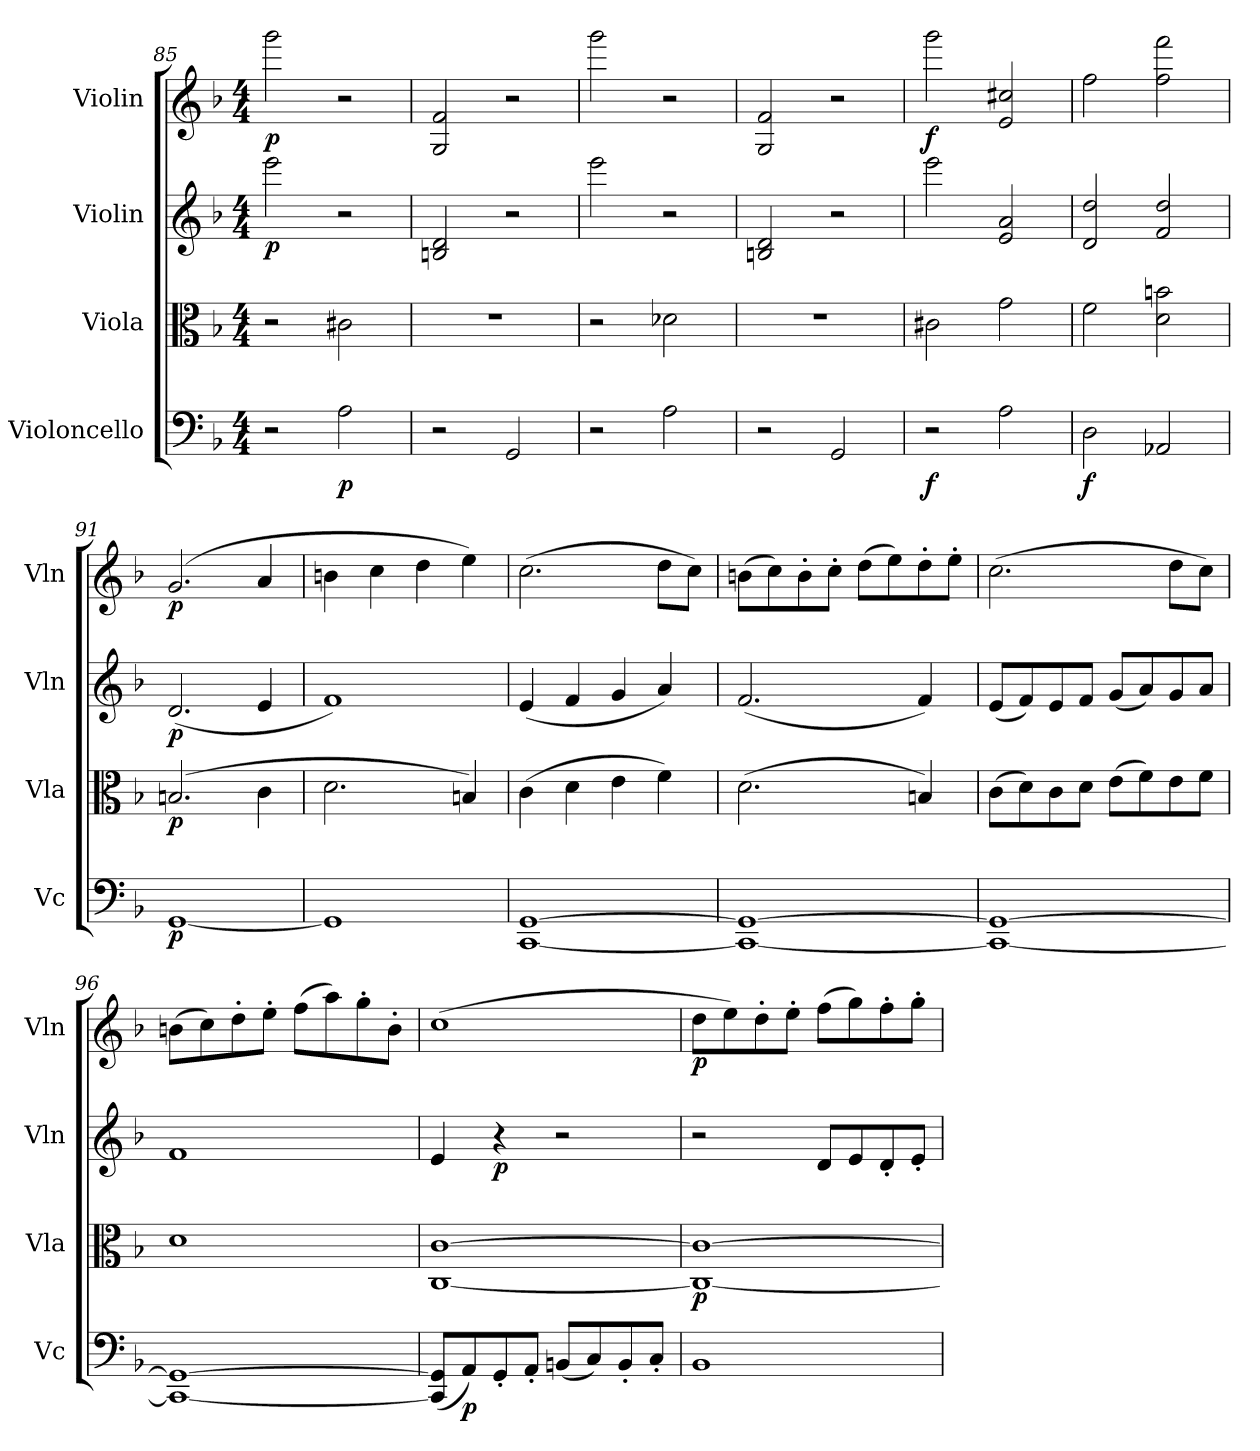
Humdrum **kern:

**kern	**dynam	**kern	**dynam	**kern	**dynam	**kern	**dynam
*part4	*part4	*part3	*part3	*part2	*part2	*part1	*part1
*staff4	*staff4	*staff3	*staff3	*staff2	*staff2	*staff1	*staff1
*I"Violoncello	*	*I"Viola	*	*I"Violin	*	*I"Violin	*
*I'Vc	*	*I'Vla	*	*I'Vln	*	*I'Vln	*
*clefF4	*	*clefC3	*	*clefG2	*	*clefG2	*
*k[b-]	*	*k[b-]	*	*k[b-]	*	*k[b-]	*
*F:	*	*F:	*	*F:	*	*F:	*
*M4/4	*	*M4/4	*	*M4/4	*	*M4/4	*
=85	=85	=85	=85	=85	=85	=85	=85
2r	.	2r	.	2eee\	p	2ggg\	p
2A\	p	2c#X\	.	2r	.	2r	.
=86	=86	=86	=86	=86	=86	=86	=86
2r	.	1r	.	2Bn/ 2d/	.	2G/ 2f/	.
2GG/	.	.	.	2r	.	2r	.
=87	=87	=87	=87	=87	=87	=87	=87
2r	.	2r	.	2eee\	.	2ggg\	.
2A\	.	2d-X\	.	2r	.	2r	.
=88	=88	=88	=88	=88	=88	=88	=88
2r	.	1r	.	2Bn/ 2d/	.	2G/ 2f/	.
2GG/	.	.	.	2r	.	2r	.
=89	=89	=89	=89	=89	=89	=89	=89
2r	f	2c#X\	.	2eee\	.	2ggg\	f
2A\	.	2g\	.	2e/ 2a/	.	2e/ 2cc#X/	.
=90	=90	=90	=90	=90	=90	=90	=90
2D\	f	2f\	.	2d/ 2dd/	.	2ff\	.
2AA-X/	.	2d\ 2bn\	.	2f/ 2dd/	.	2ff\ 2fff\	.
=91	=91	=91	=91	=91	=91	=91	=91
[1GG	p	(2.Bn/	p	(2.d/	p	(2.g/	p
.	.	4c\	.	4e/	.	4a/	.
=92	=92	=92	=92	=92	=92	=92	=92
1GG]	.	2.d\	.	1f)	.	4bn\	.
.	.	.	.	.	.	4cc\	.
.	.	.	.	.	.	4dd\	.
.	.	4Bn/)	.	.	.	4ee\)	.
=93	=93	=93	=93	=93	=93	=93	=93
[1CC [1GG	.	(4c\	.	(4e/	.	(2.cc\	.
.	.	4d\	.	4f/	.	.	.
.	.	4e\	.	4g/	.	.	.
.	.	4f\)	.	4a/)	.	8dd\L	.
.	.	.	.	.	.	8cc\J)	.
=94	=94	=94	=94	=94	=94	=94	=94
1CC_ 1GG_	.	(2.d\	.	(2.f/	.	(8bn\L	.
.	.	.	.	.	.	8cc\)	.
.	.	.	.	.	.	8b'\	.
.	.	.	.	.	.	8cc'\J	.
.	.	.	.	.	.	(8dd\L	.
.	.	.	.	.	.	8ee\)	.
.	.	4Bn/)	.	4f/)	.	8dd'\	.
.	.	.	.	.	.	8ee'\J	.
=95	=95	=95	=95	=95	=95	=95	=95
1CC_ 1GG_	.	(8c\L	.	(8e/L	.	(2.cc\	.
.	.	8d\)	.	8f/)	.	.	.
.	.	8c\	.	8e/	.	.	.
.	.	8d\J	.	8f/J	.	.	.
.	.	(8e\L	.	(8g/L	.	.	.
.	.	8f\)	.	8a/)	.	.	.
.	.	8e\	.	8g/	.	8dd\L	.
.	.	8f\J	.	8a/J	.	8cc\J)	.
=96	=96	=96	=96	=96	=96	=96	=96
1CC_ 1GG_	.	1d	.	1f	.	(8bn\L	.
.	.	.	.	.	.	8cc\)	.
.	.	.	.	.	.	8dd'\	.
.	.	.	.	.	.	8ee'\J	.
.	.	.	.	.	.	(8ff\L	.
.	.	.	.	.	.	8aa\)	.
.	.	.	.	.	.	8gg'\	.
.	.	.	.	.	.	8b'\J	.
=97	=97	=97	=97	=97	=97	=97	=97
(8CC]/ 8GG]/L	.	[1C [1c	.	4e/	.	(1cc	.
8AA/)	p	.	.	.	.	.	.
8GG'/	.	.	.	4r	p	.	.
8AA'/J	.	.	.	.	.	.	.
(8BBn/L	.	.	.	2r	.	.	.
8C/)	.	.	.	.	.	.	.
8BB'/	.	.	.	.	.	.	.
8C'/J	.	.	.	.	.	.	.
=98	=98	=98	=98	=98	=98	=98	=98
1BB-	.	1C_ 1c_	p	2r	.	8dd\L	p
.	.	.	.	.	.	8ee\)	.
.	.	.	.	.	.	8dd'\	.
.	.	.	.	.	.	8ee'\J	.
.	.	.	.	8d/L	.	(8ff\L	.
.	.	.	.	8e/	.	8gg\)	.
.	.	.	.	8d'/	.	8ff'\	.
.	.	.	.	8e'/J	.	8gg'\J	.
=	=	=	=	=	=	=	=
*-	*-	*-	*-	*-	*-	*-	*-
